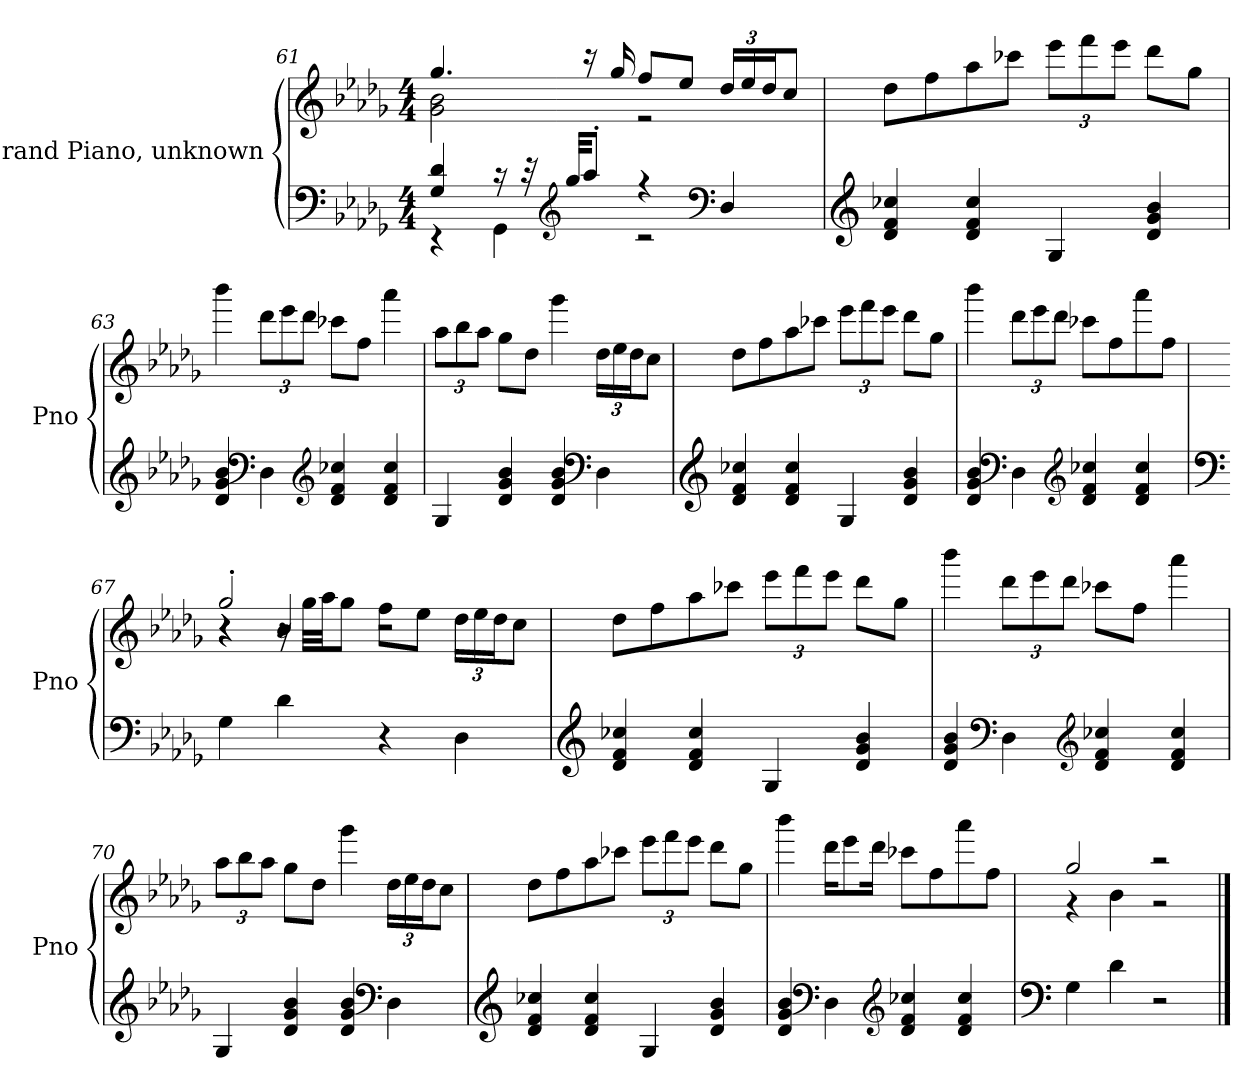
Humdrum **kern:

**kern	**kern
*part1	*part1
*staff2	*staff1
*I"Grand Piano, unknown	*
*I'Pno	*
*clefF4	*clefG2
*k[b-e-a-d-g-]	*k[b-e-a-d-g-]
*M4/4	*M4/4
=61	=61
*^	*^
4G-/ 4d-/	4r	4.gg-/	2g-\ 2b-\
16r	4GG-\	.	.
32r	.	.	.
*clefG2	*	*	*
32gg-/KKL	.	.	.
8aa-'/J	.	16r	.
.	.	16gg-/	.
4r	2r	8ff/L	2r
.	.	8ee-/J	.
*clefF4	*	*	*
*	*	*Xbrackettup	*
4D-/	.	24dd-/LL	.
.	.	24ee-/	.
.	.	24dd-/J	.
.	.	8cc/J	.
*v	*v	*	*
*	*v	*v
=62	=62
*clefG2	*
4d-/ 4f/ 4cc-X/	8dd-\L
.	8ff\
4d-/ 4f/ 4cc-/	8aa-\
.	8ccc-X\J
4G-/	12eee-\L
.	12fff\
.	12eee-\J
4d-/ 4g-/ 4b-/	8ddd-\L
.	8gg-\J
!!LO:PB:g=z
=63	=63
4d-/ 4g-/ 4b-/	4bbb-\
*clefF4	*
4D-\	12ddd-\L
.	12eee-\
.	12ddd-\J
*clefG2	*
4d-/ 4f/ 4cc-X/	8ccc-X\L
.	8ff\J
4d-/ 4f/ 4cc-/	4aaa-\
=64	=64
4G-/	12aa-\L
.	12bb-\
.	12aa-\J
4d-/ 4g-/ 4b-/	8gg-\L
.	8dd-\J
4d-/ 4g-/ 4b-/	4ggg-\
*clefF4	*
4D-\	24dd-\LL
.	24ee-\
.	24dd-\J
.	8cc\J
=65	=65
*clefG2	*
4d-/ 4f/ 4cc-X/	8dd-\L
.	8ff\
4d-/ 4f/ 4cc-/	8aa-\
.	8ccc-X\J
4G-/	12eee-\L
.	12fff\
.	12eee-\J
4d-/ 4g-/ 4b-/	8ddd-\L
.	8gg-\J
!!LO:LB:g=z
=66	=66
4d-/ 4g-/ 4b-/	4bbb-\
*clefF4	*
4D-\	12ddd-\L
.	12eee-\
.	12ddd-\J
*clefG2	*
4d-/ 4f/ 4cc-X/	8ccc-X\L
.	8ff\
4d-/ 4f/ 4cc-/	8aaa-\
.	8ff\J
=67	=67
*clefF4	*
*	*^
*	*	*^
4G-\	2gg-'/	4r	4r
4d-\	.	16r	4b-/
.	.	32gg-\LLL	.
.	.	32aa-\JJ	.
.	.	8gg-\J	.
4r	2r	8ff\L	2r
.	.	8ee-\J	.
4D-\	.	24dd-\LL	.
.	.	24ee-\	.
.	.	24dd-\J	.
.	.	8cc\J	.
*	*v	*v	*v
=68	=68
*clefG2	*
4d-/ 4f/ 4cc-X/	8dd-\L
.	8ff\
4d-/ 4f/ 4cc-/	8aa-\
.	8ccc-X\J
4G-/	12eee-\L
.	12fff\
.	12eee-\J
4d-/ 4g-/ 4b-/	8ddd-\L
.	8gg-\J
!!LO:LB:g=z
=69	=69
4d-/ 4g-/ 4b-/	4bbb-\
*clefF4	*
4D-\	12ddd-\L
.	12eee-\
.	12ddd-\J
*clefG2	*
4d-/ 4f/ 4cc-X/	8ccc-X\L
.	8ff\J
4d-/ 4f/ 4cc-/	4aaa-\
=70	=70
4G-/	12aa-\L
.	12bb-\
.	12aa-\J
4d-/ 4g-/ 4b-/	8gg-\L
.	8dd-\J
4d-/ 4g-/ 4b-/	4ggg-\
*clefF4	*
4D-\	24dd-\LL
.	24ee-\
.	24dd-\J
.	8cc\J
=71	=71
*clefG2	*
4d-/ 4f/ 4cc-X/	8dd-\L
.	8ff\
4d-/ 4f/ 4cc-/	8aa-\
.	8ccc-X\J
4G-/	12eee-\L
.	12fff\
.	12eee-\J
4d-/ 4g-/ 4b-/	8ddd-\L
.	8gg-\J
!!LO:LB:g=z
=72	=72
4d-/ 4g-/ 4b-/	4bbb-\
*clefF4	*
4D-\	16ddd-\KL
.	8eee-\
.	16ddd-\Jk
*clefG2	*
4d-/ 4f/ 4cc-X/	8ccc-X\L
.	8ff\
4d-/ 4f/ 4cc-/	8aaa-\
.	8ff\J
=73	=73
*clefF4	*
*	*^
4G-\	2gg-/	4r
4d-\	.	4b-\
2r	2r	2r
*	*v	*v
==	==
*-	*-
